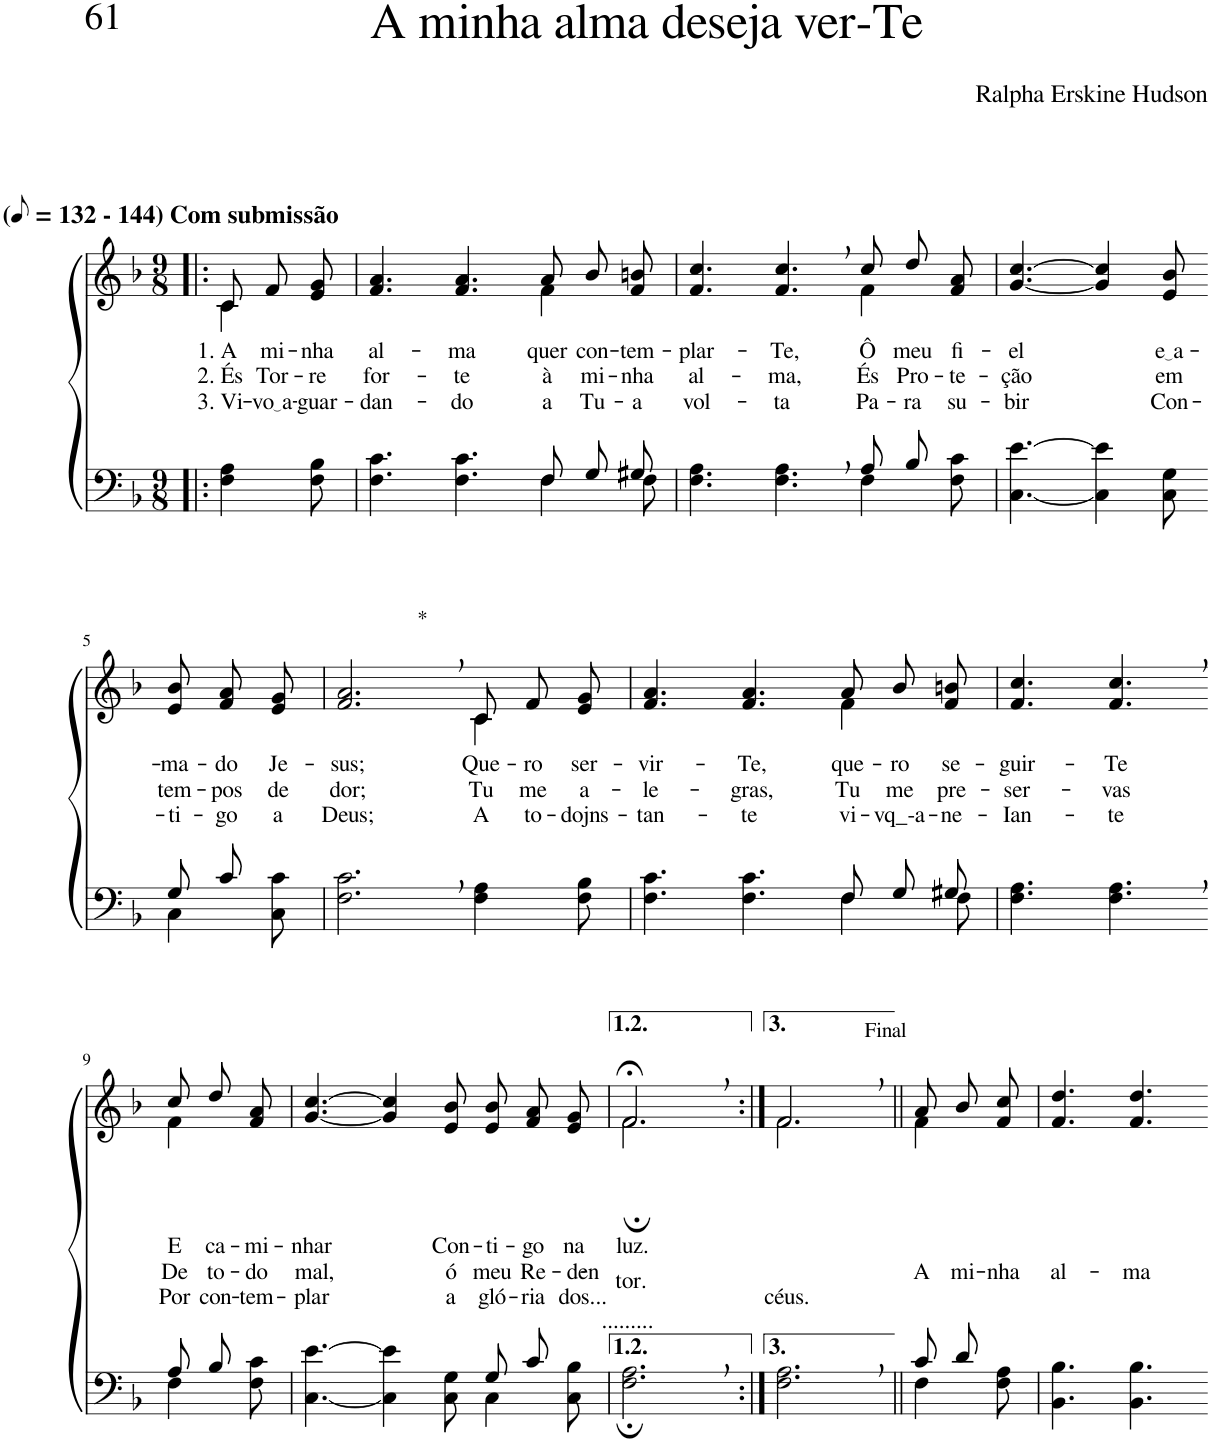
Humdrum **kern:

**kern	**kern	**text	**text	**text
*part2	*part1	*part1	*part1	*part1
*staff2	*staff1	*staff1	*staff1	*staff1
*I"Parte III e IV	*I"Parte I e II	*	*	*
*clefF4	*clefG2	*	*	*
*Trd1c2	*Trd1c2	*	*	*
*k[b-]	*k[b-]	*	*	*
*M9/8	*M9/8	*	*	*
*MM66	*MM66	*	*	*
=1!|:	=1!|:	=1!|:	=1!|:	=1!|:
*	*^	*	*	*
!	!LO:TX:a:B:t=(	!	!	!	!
!	!LO:TX:a:B:t=- 144) Com submissão	!	!	!	!
!	!	!	!LO:LY:b	!LO:LY:b	!LO:LY:b
4F\ 4A\	8c/L	4c\	1. A	2. És	3. Vi-
!	!	!	!LO:LY:b	!LO:LY:b	!LO:LY:b
.	8f/	.	mi-	Tor-	vo a
!	!	!	!LO:LY:b	!LO:LY:b	!LO:LY:b
8F\ 8B-\	8e/ 8g/J	8ryy	-nha	-re	-guar-
=2	=2	=2	=2	=2	=2
*^	*	*	*	*	*
!	!	!	!	!LO:LY:b	!LO:LY:b	!LO:LY:b
4.F\ 4.c\	2.ryy	4.f/ 4.a/	2.ryy	al-	for-	-dan-
!	!	!	!	!LO:LY:b	!LO:LY:b	!LO:LY:b
4.F\ 4.c\	.	4.f/ 4.a/	.	-ma	-te	-do
!	!	!	!	!LO:LY:b	!LO:LY:b	!LO:LY:b
4F\	8F/L	8a/L	4f\	quer	à	a
!	!	!	!	!LO:LY:b	!LO:LY:b	!LO:LY:b
.	8G/	8b-/	.	con-	mi-	Tu-
!	!	!	!	!LO:LY:b	!LO:LY:b	!LO:LY:b
8F\	8G#X/J	8f/ 8bn/J	8ryy	-tem-	-nha	-a
=3	=3	=3	=3	=3	=3	=3
!	!	!	!	!LO:LY:b	!LO:LY:b	!LO:LY:b
2.ryy	4.F\ 4.A\	4.f/ 4.cc/	2.ryy	-plar-	al-	vol-
!	!	!	!	!LO:LY:b	!LO:LY:b	!LO:LY:b
.	4.F\ 4.A\	4.f/, 4.cc/,	.	-Te,	-ma,	-ta
!	!	!	!	!LO:LY:b	!LO:LY:b	!LO:LY:b
8A/L	4F\	8cc\L	4f\	Ô	És	Pa-
!	!	!	!	!LO:LY:b	!LO:LY:b	!LO:LY:b
8B-/J	.	8dd\	.	meu	Pro-	-ra
!	!	!	!	!LO:LY:b	!LO:LY:b	!LO:LY:b
8ryy	8F\ 8c\	8f\ 8a\J	8ryy	fi-	-te-	su-
=4	=4	=4	=4	=4	=4	=4
!	!	!	!	!LO:LY:b	!LO:LY:b	!LO:LY:b
*v	*v	*	*	*	*	*
*	*v	*v	*	*	*
[4.C\ [4.e\	[4.g/ [4.cc/	-el	-ção	-bir
4C\] 4e\]	4g/] 4cc/]	.	.	.
!	!	!LO:LY:b	!LO:LY:b	!LO:LY:b
8C\ 8G\	8e/ 8b-/	e a	em	Con-
!!LO:LB:g=z
=5-	=5-	=5-	=5-	=5-
*^	*	*	*	*
!	!	!	!LO:LY:b	!LO:LY:b	!LO:LY:b
8G/L	4C\	8e/ 8b-/L	-ma-	tem-	-ti-
!	!	!	!LO:LY:b	!LO:LY:b	!LO:LY:b
8c/J	.	8f/ 8a/	-do	-pos	-go
!	!	!	!LO:LY:b	!LO:LY:b	!LO:LY:b
8ryy	8C\ 8c\	8e/ 8g/J	Je-	de	a
=6	=6	=6	=6	=6	=6
!	!	!LO:TX:a:t=*	!	!	!
!	!	!	!LO:LY:b	!LO:LY:b	!LO:LY:b
*v	*v	*^	*	*	*
2.F\, 2.c\,	2.f/, 2.a/,	2.ryy	-sus;	dor;	Deus;
!	!	!	!LO:LY:b	!LO:LY:b	!LO:LY:b
4F\ 4A\	8c/L	4c\	Que-	Tu	A
!	!	!	!LO:LY:b	!LO:LY:b	!LO:LY:b
.	8f/	.	-ro	me	to-
!	!	!	!LO:LY:b	!LO:LY:b	!LO:LY:b
8F\ 8B-\	8e/ 8g/J	8ryy	ser-	a-	-dojns-
=7	=7	=7	=7	=7	=7
*^	*	*	*	*	*
!	!	!	!	!LO:LY:b	!LO:LY:b	!LO:LY:b
4.F\ 4.c\	2.ryy	4.f/ 4.a/	2.ryy	-vir-	-le-	-tan-
!	!	!	!	!LO:LY:b	!LO:LY:b	!LO:LY:b
4.F\ 4.c\	.	4.f/ 4.a/	.	-Te,	-gras,	-te
!	!	!	!	!LO:LY:b	!LO:LY:b	!LO:LY:b
4F\	8F/L	8a/L	4f\	que-	Tu	vi-
!	!	!	!	!LO:LY:b	!LO:LY:b	!LO:LY:b
.	8G/	8b-/	.	-ro	me	-vq_-a-
!	!	!	!	!LO:LY:b	!LO:LY:b	!LO:LY:b
8F\	8G#X/J	8f/ 8bn/J	8ryy	se-	pre-	-ne-
=8	=8	=8	=8	=8	=8	=8
!	!	!	!	!LO:LY:b	!LO:LY:b	!LO:LY:b
*v	*v	*	*	*	*	*
*	*v	*v	*	*	*
4.F\ 4.A\	4.f/ 4.cc/	-guir-	-ser-	-Ian-
!	!	!LO:LY:b	!LO:LY:b	!LO:LY:b
4.F\, 4.A\,	4.f/, 4.cc/,	-Te	-vas	-te
!!LO:LB:g=z
=9-	=9-	=9-	=9-	=9-
*^	*^	*	*	*
!	!	!	!	!LO:LY:b	!LO:LY:b	!LO:LY:b
8A/L	4F\	8cc\L	4f\	E	De	Por
!	!	!	!	!LO:LY:b	!LO:LY:b	!LO:LY:b
8B-/J	.	8dd\	.	ca-	to-	con-
!	!	!	!	!LO:LY:b	!LO:LY:b	!LO:LY:b
8ryy	8F\ 8c\	8f\ 8a\J	8ryy	-mi-	-do	-tem-
=10	=10	=10	=10	=10	=10	=10
!	!	!	!	!LO:LY:b	!LO:LY:b	!LO:LY:b
*	*	*v	*v	*	*	*
[4.C\ [4.e\	2.ryy	[4.g/ [4.cc/	-nhar	mal,	-plar
4C\] 4e\]	.	4g/] 4cc/]	.	.	.
!	!	!	!LO:LY:b	!LO:LY:b	!LO:LY:b
8C\ 8G\	.	8e/ 8b-/	Con-	ó	a
!	!	!	!LO:LY:b	!LO:LY:b	!LO:LY:b
4C\	8G/L	8e/ 8b-/L	-ti-	meu	gló-
!	!	!	!LO:LY:b	!LO:LY:b	!LO:LY:b
.	8c/J	8f/ 8a/	-go	Re-	-ria
!	!	!	!LO:LY:b	!LO:LY:b	!LO:LY:b
8C\ 8B-\	8ryy	8e/ 8g/J	na	-den-	dos...
=11	=11	=11	=11	=11	=11
!	!	!LO:TX:b:t=tor.	!	!	!
!	!	!LO:TX:b:t=.........	!	!	!
!	!	!	!LO:LY:b	!	!
*v	*v	*^	*	*	*
2.F\;, 2.A\;,	2.f;<,/	2.f;\	luz.	.	.
=12:|!	=12:|!	=12:|!	=12:|!	=12:|!	=12:|!
!	!LO:TX:a:t=Final	!	!	!	!
!	!	!	!	!	!LO:LY:b
2.F\, 2.A\,	2.f,/	2.f\	.	.	céus.
=13||	=13||	=13||	=13||	=13||	=13||
*^	*	*	*	*	*
!	!	!	!	!	!LO:LY:b	!
8c/L	4F\	8a\L	4f\	.	-A	.
!	!	!	!	!	!LO:LY:b	!
8d/J	.	8b-\	.	.	mi-	.
!	!	!	!	!	!LO:LY:b	!
8ryy	8F\ 8A\	8f\ 8cc\J	8ryy	.	-nha	.
=14	=14	=14	=14	=14	=14	=14
!	!	!	!	!	!LO:LY:b	!
*v	*v	*	*	*	*	*
*	*v	*v	*	*	*
4.BB-\ 4.B-\	4.f/ 4.dd/	.	al-	.
!	!	!	!LO:LY:b	!
4.BB-\ 4.B-\	4.f/ 4.dd/	.	-ma	.
=-	=-	=-	=-	=-
*-	*-	*-	*-	*-
